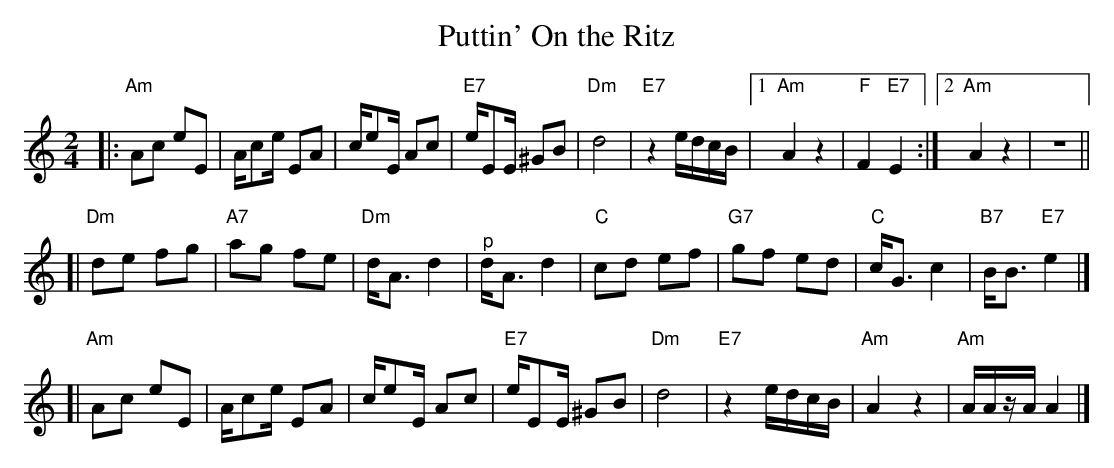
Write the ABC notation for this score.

X:1
T: Puttin' On the Ritz
M: 2/4
L: 1/16
K: Am
|: "Am"A2c2 e2E2 |     Ac2e E2A2 |     ce2E A2c2 | "E7"eE2E   ^G2B2 \
|  "Dm"d8        | "E7"z4   edcB |1"Am"A4   z4   |  "F"F4  "E7"E4  :|2 "Am"A4 z4 | z8 ||
[| "Dm"d2e2 f2g2 | "A7"a2g2 f2e2 | "Dm"dA3  d4   | "^p"dA3     d4   \
|  "C"c2d2  e2f2 | "G7"g2f2 e2d2 |  "C"cG3  c4   | "B7"BB3 "E7"e4  |]
[| "Am"A2c2 e2E2 |     Ac2e E2A2 |     ce2E A2c2 | "E7"eE2E   ^G2B2 \
|  "Dm"d8        | "E7"z4   edcB | "Am"A4   z4   | "Am"AAzA    A4  |]
